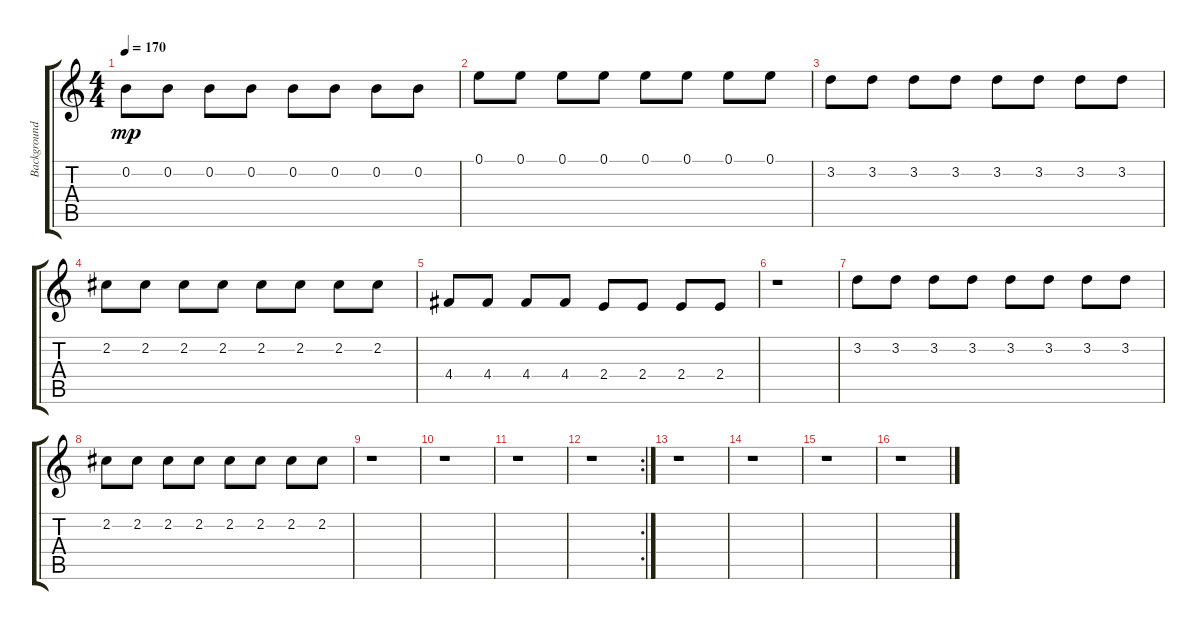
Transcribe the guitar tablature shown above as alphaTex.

\track ("Background Guitar" "Background") {instrument overdrivenguitar}
\staff {score tabs}
\tuning (E4 B3 G3 D3 A2 E2) {hide}
\ts (4 4)
\tempo 170
\clef g2
\ks c
0.2.8{dy mp} 0.2.8 0.2.8 0.2.8 0.2.8 0.2.8 0.2.8 0.2.8 |
0.1.8 0.1.8 0.1.8 0.1.8 0.1.8 0.1.8 0.1.8 0.1.8 |
3.2.8 3.2.8 3.2.8 3.2.8 3.2.8 3.2.8 3.2.8 3.2.8 |
2.2.8 2.2.8 2.2.8 2.2.8 2.2.8 2.2.8 2.2.8 2.2.8 |
4.4.8 4.4.8 4.4.8 4.4.8 2.4.8 2.4.8 2.4.8 2.4.8 |
r.1 |
3.2.8 3.2.8 3.2.8 3.2.8 3.2.8 3.2.8 3.2.8 3.2.8 |
2.2.8 2.2.8 2.2.8 2.2.8 2.2.8 2.2.8 2.2.8 2.2.8 |
r.1 |
r.1 |
r.1 |
\rc 2
r.1 |
r.1 |
r.1 |
r.1 |
r.1
